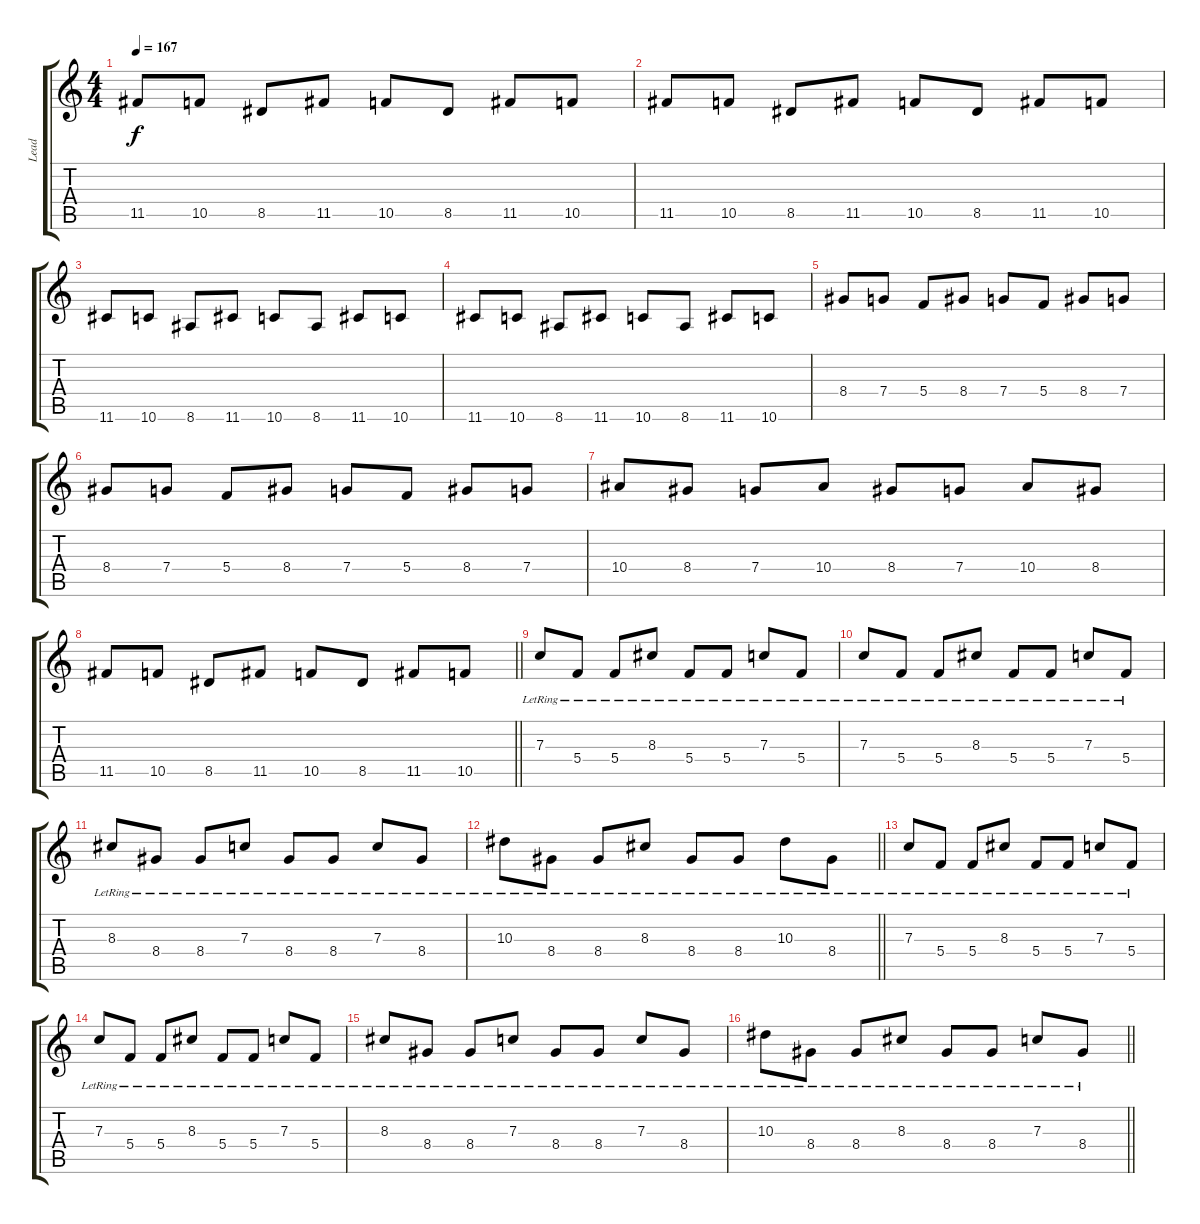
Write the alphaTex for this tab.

\track ("Lead" "Lead") {instrument distortionguitar}
\staff {score tabs}
\tuning (D4 A3 F3 C3 G2 D2) {hide}
\ts (4 4)
\tempo 167
\clef g2
\ks c
11.5.8{dy f} 10.5.8 8.5.8 11.5.8 10.5.8 8.5.8 11.5.8 10.5.8 |
11.5.8 10.5.8 8.5.8 11.5.8 10.5.8 8.5.8 11.5.8 10.5.8 |
11.6.8 10.6.8 8.6.8 11.6.8 10.6.8 8.6.8 11.6.8 10.6.8 |
11.6.8 10.6.8 8.6.8 11.6.8 10.6.8 8.6.8 11.6.8 10.6.8 |
8.4.8 7.4.8 5.4.8 8.4.8 7.4.8 5.4.8 8.4.8 7.4.8 |
8.4.8 7.4.8 5.4.8 8.4.8 7.4.8 5.4.8 8.4.8 7.4.8 |
10.4.8 8.4.8 7.4.8 10.4.8 8.4.8 7.4.8 10.4.8 8.4.8 |
\barLineRight lightlight
11.5.8 10.5.8 8.5.8 11.5.8 10.5.8 8.5.8 11.5.8 10.5.8 |
7.3{lr}.8 5.4{lr}.8 5.4{lr}.8 8.3{lr}.8 5.4{lr}.8 5.4{lr}.8 7.3{lr}.8 5.4{lr}.8 |
7.3{lr}.8 5.4{lr}.8 5.4{lr}.8 8.3{lr}.8 5.4{lr}.8 5.4{lr}.8 7.3{lr}.8 5.4{lr}.8 |
8.3{lr}.8 8.4{lr}.8 8.4{lr}.8 7.3{lr}.8 8.4{lr}.8 8.4{lr}.8 7.3{lr}.8 8.4{lr}.8 |
\barLineRight lightlight
10.3{lr}.8 8.4{lr}.8 8.4{lr}.8 8.3{lr}.8 8.4{lr}.8 8.4{lr}.8 10.3{lr}.8 8.4{lr}.8 |
7.3{lr}.8 5.4{lr}.8 5.4{lr}.8 8.3{lr}.8 5.4{lr}.8 5.4{lr}.8 7.3{lr}.8 5.4{lr}.8 |
7.3{lr}.8 5.4{lr}.8 5.4{lr}.8 8.3{lr}.8 5.4{lr}.8 5.4{lr}.8 7.3{lr}.8 5.4{lr}.8 |
8.3{lr}.8 8.4{lr}.8 8.4{lr}.8 7.3{lr}.8 8.4{lr}.8 8.4{lr}.8 7.3{lr}.8 8.4{lr}.8 |
\barLineRight lightlight
10.3{lr}.8 8.4{lr}.8 8.4{lr}.8 8.3{lr}.8 8.4{lr}.8 8.4{lr}.8 7.3{lr}.8 8.4{lr}.8
